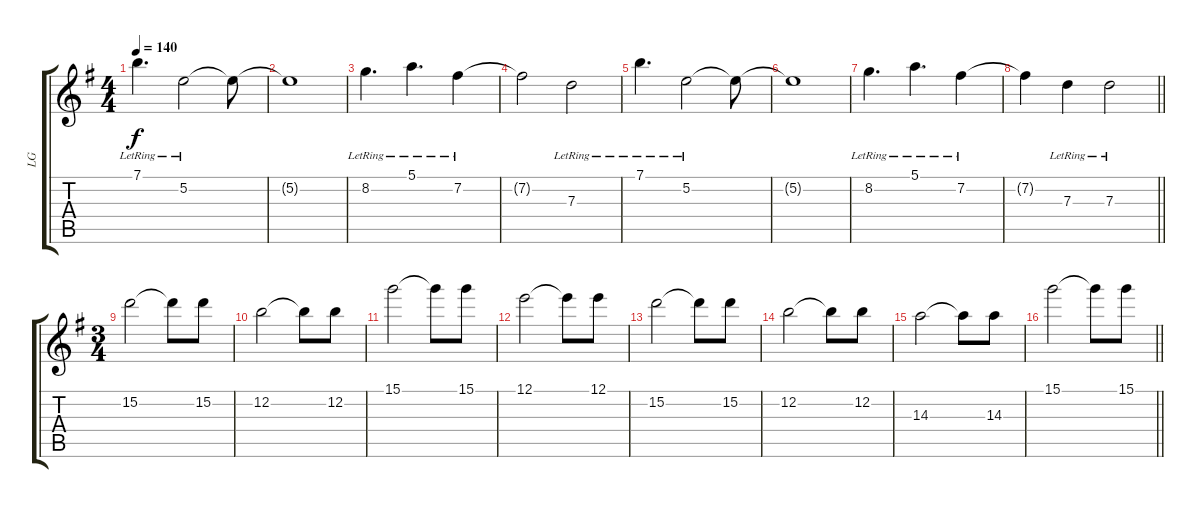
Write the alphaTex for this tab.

\track ("LG" "LG") {instrument overdrivenguitar}
\staff {score tabs}
\tuning (E4 B3 G3 D3 A2 E2) {hide}
\ts (4 4)
\tempo 140
\clef g2
\ks eminor
7.1{lr}.4{d dy f} 5.2{lr}.2 5.2{t}.8 |
5.2{t}.1 |
8.2{lr}.4{d} 5.1{lr}.4{d} 7.2{lr}.4 |
7.2{t}.2 7.3{lr}.2 |
7.1{lr}.4{d} 5.2{lr}.2 5.2{t}.8 |
5.2{t}.1 |
8.2{lr}.4{d} 5.1{lr}.4{d} 7.2{lr}.4 |
\barLineRight lightlight
7.2{t}.4 7.3{lr}.4 7.3{lr}.2 |
\ts (3 4)
15.2.2 15.2{t}.8 15.2.8 |
12.2.2 12.2{t}.8 12.2.8 |
15.1.2 15.1{t}.8 15.1.8 |
12.1.2 12.1{t}.8 12.1.8 |
15.2.2 15.2{t}.8 15.2.8 |
12.2.2 12.2{t}.8 12.2.8 |
14.3.2 14.3{t}.8 14.3.8 |
\barLineRight lightlight
15.1.2 15.1{t}.8 15.1.8
